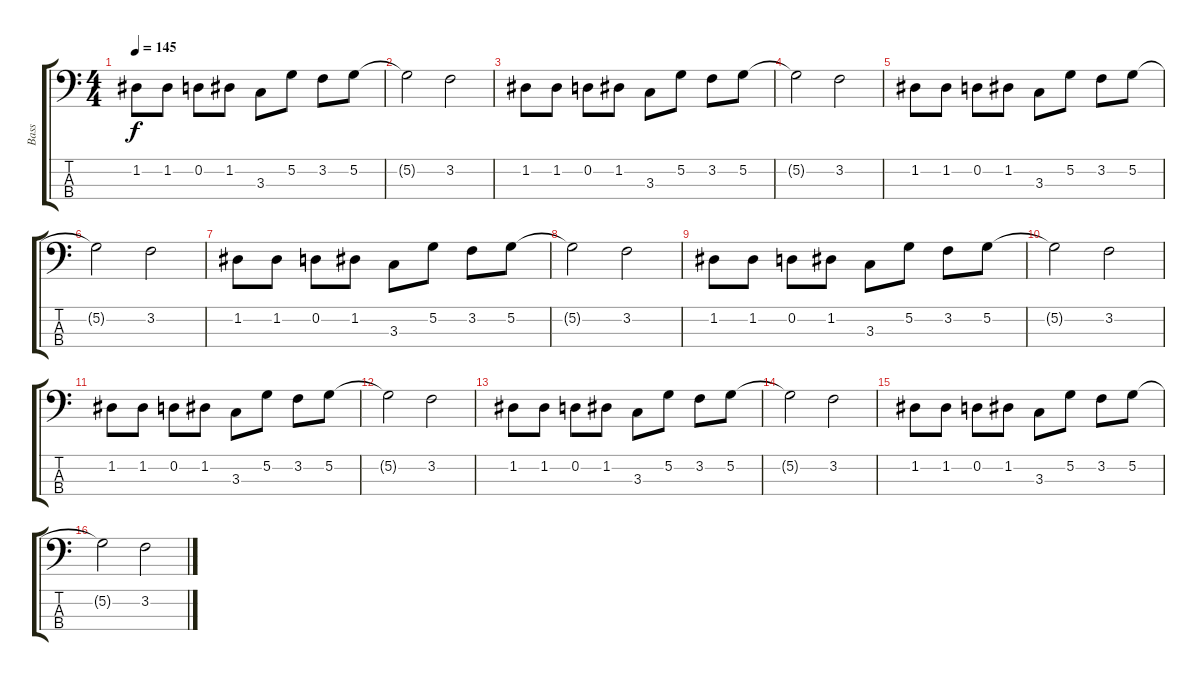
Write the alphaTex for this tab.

\track ("Bass" "Bass") {instrument electricbassfinger}
\staff {score tabs}
\tuning (G2 D2 A1 E1) {hide}
\ts (4 4)
\tempo 145
\clef f4
\ks c
1.2.8{dy f} 1.2.8 0.2.8 1.2.8 3.3.8 5.2.8 3.2.8 5.2.8 |
5.2{t}.2 3.2.2 |
1.2.8 1.2.8 0.2.8 1.2.8 3.3.8 5.2.8 3.2.8 5.2.8 |
5.2{t}.2 3.2.2 |
1.2.8 1.2.8 0.2.8 1.2.8 3.3.8 5.2.8 3.2.8 5.2.8 |
5.2{t}.2 3.2.2 |
1.2.8 1.2.8 0.2.8 1.2.8 3.3.8 5.2.8 3.2.8 5.2.8 |
5.2{t}.2 3.2.2 |
1.2.8 1.2.8 0.2.8 1.2.8 3.3.8 5.2.8 3.2.8 5.2.8 |
5.2{t}.2 3.2.2 |
1.2.8 1.2.8 0.2.8 1.2.8 3.3.8 5.2.8 3.2.8 5.2.8 |
5.2{t}.2 3.2.2 |
1.2.8 1.2.8 0.2.8 1.2.8 3.3.8 5.2.8 3.2.8 5.2.8 |
5.2{t}.2 3.2.2 |
1.2.8 1.2.8 0.2.8 1.2.8 3.3.8 5.2.8 3.2.8 5.2.8 |
5.2{t}.2 3.2.2
